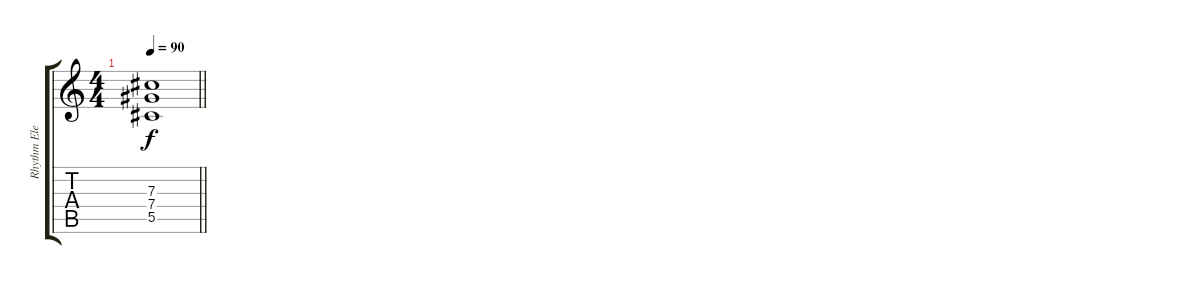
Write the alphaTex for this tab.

\track ("Rhythm Elect" "Rhythm Ele") {instrument distortionguitar}
\staff {score tabs}
\tuning (Eb4 Bb3 Gb3 Db3 Ab2 Eb2) {hide}
\ts (4 4)
\tempo 90
\clef g2
\barLineRight lightlight
\ks c
(7.3{t} 7.4{t} 5.5{t}).1{dy f}
